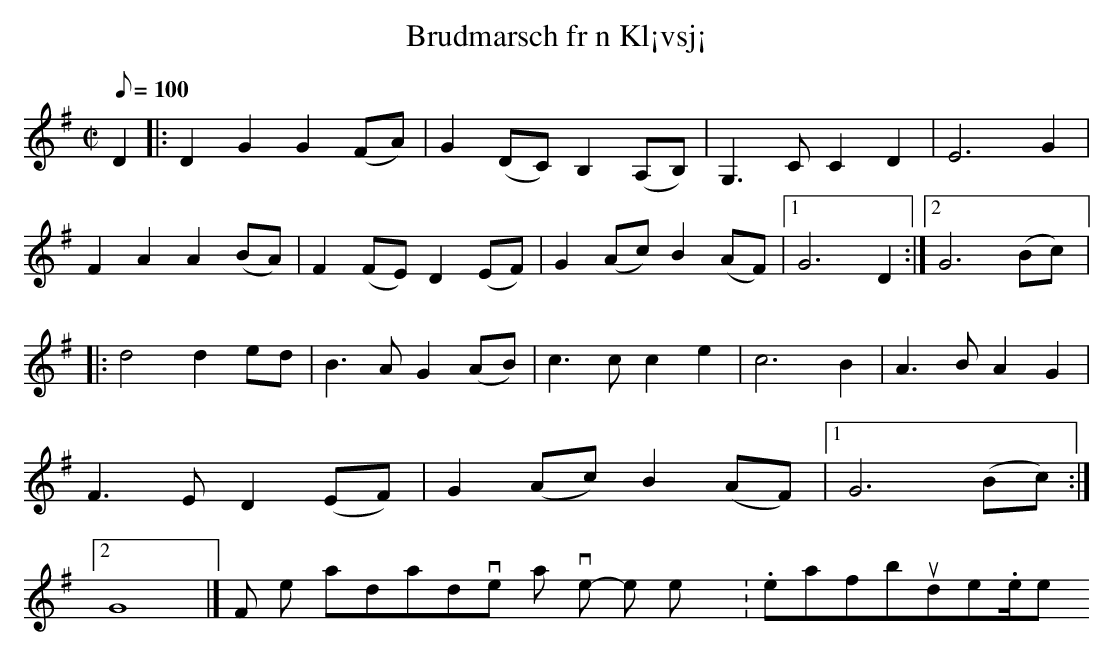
X:1
T: Brudmarsch fr n Kl¡vsj¡
M: C|
L: 1/8
Q: 100
K: G
D2 |: D2G2 G2(FA) | G2(DC) B,2(A,B,) | G,3C C2D2 | E6G2 |
 F2A2 A2(BA) | F2(FE) D2(EF) | G2(Ac) B2(AF) |1 G6D2 :|2 G6(Bc)
|: d4 d2ed | B3A G2(AB) | c3c c2e2 | c6B2 |
 A3B A2G2 | F3E D2(EF) | G2(Ac) B2(AF) |1 G6(Bc) :|2 G8 |]
F¡r en standardversion av l ten - se t ex http://www.spelmansforbundet.se/html/noter_101-200.html nr 105!
